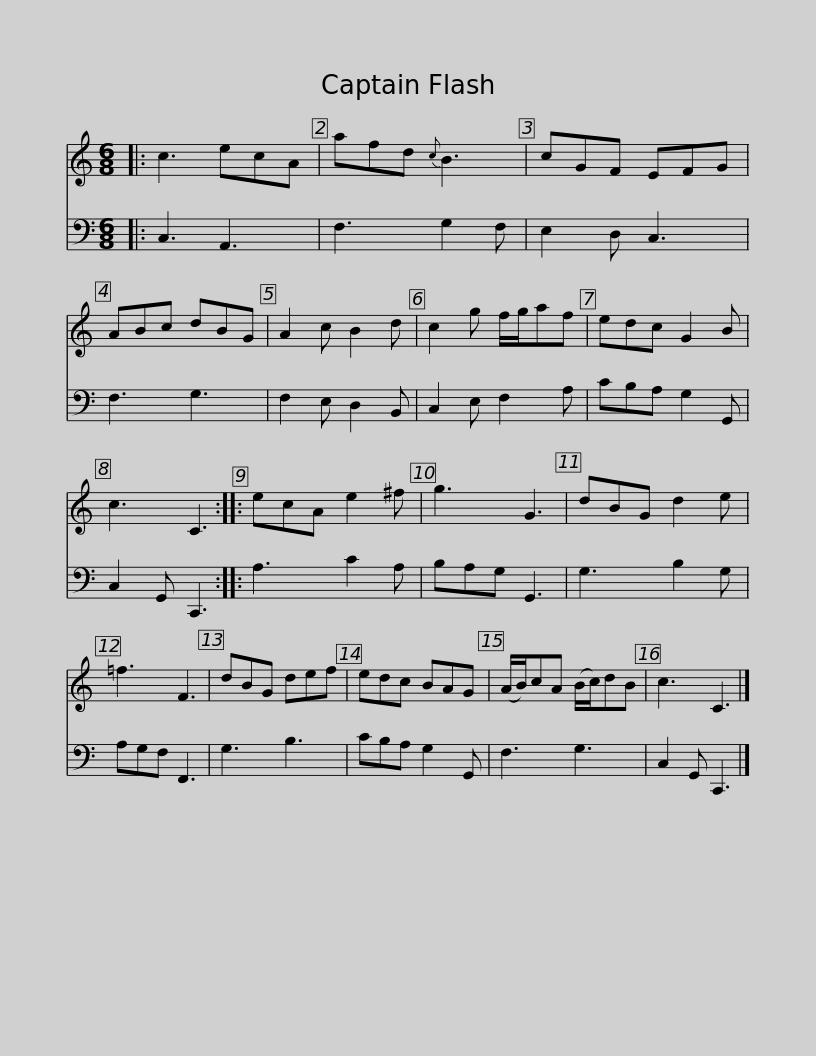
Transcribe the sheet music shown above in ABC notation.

X:1
%%score 1 2
L:1/8
M:6/8
I:linebreak $
K:C
V:1 treble
V:2 bass
V:1
|: c3 ecA | afd{c} B3 | cGF EFG | ABc dBG | A2 c B2 d | %5
 c2 g f/g/af | edc G2 B | c3 C3 ::$ ecA e2 ^f | g3 G3 | %10
 dBG d2 e | =f3 F3 | dBG def | edc BAG | (A/B/)cA (B/c/)dB | %15
 c3 C3 |] %16
V:2
|: C,3 A,,3 | F,3 G,2 F, | E,2 D, C,3 | F,3 G,3 | F,2 E, D,2 B,, | %5
 C,2 E, F,2 A, | CB,A, G,2 G,, | C,2 G,, C,,3 ::$ A,3 C2 A, | B,A,G, G,,3 | %10
 G,3 B,2 G, | A,G,F, F,,3 | G,3 B,3 | CB,A, G,2 G,, | F,3 G,3 | %15
 C,2 G,, C,,3 |] %16
